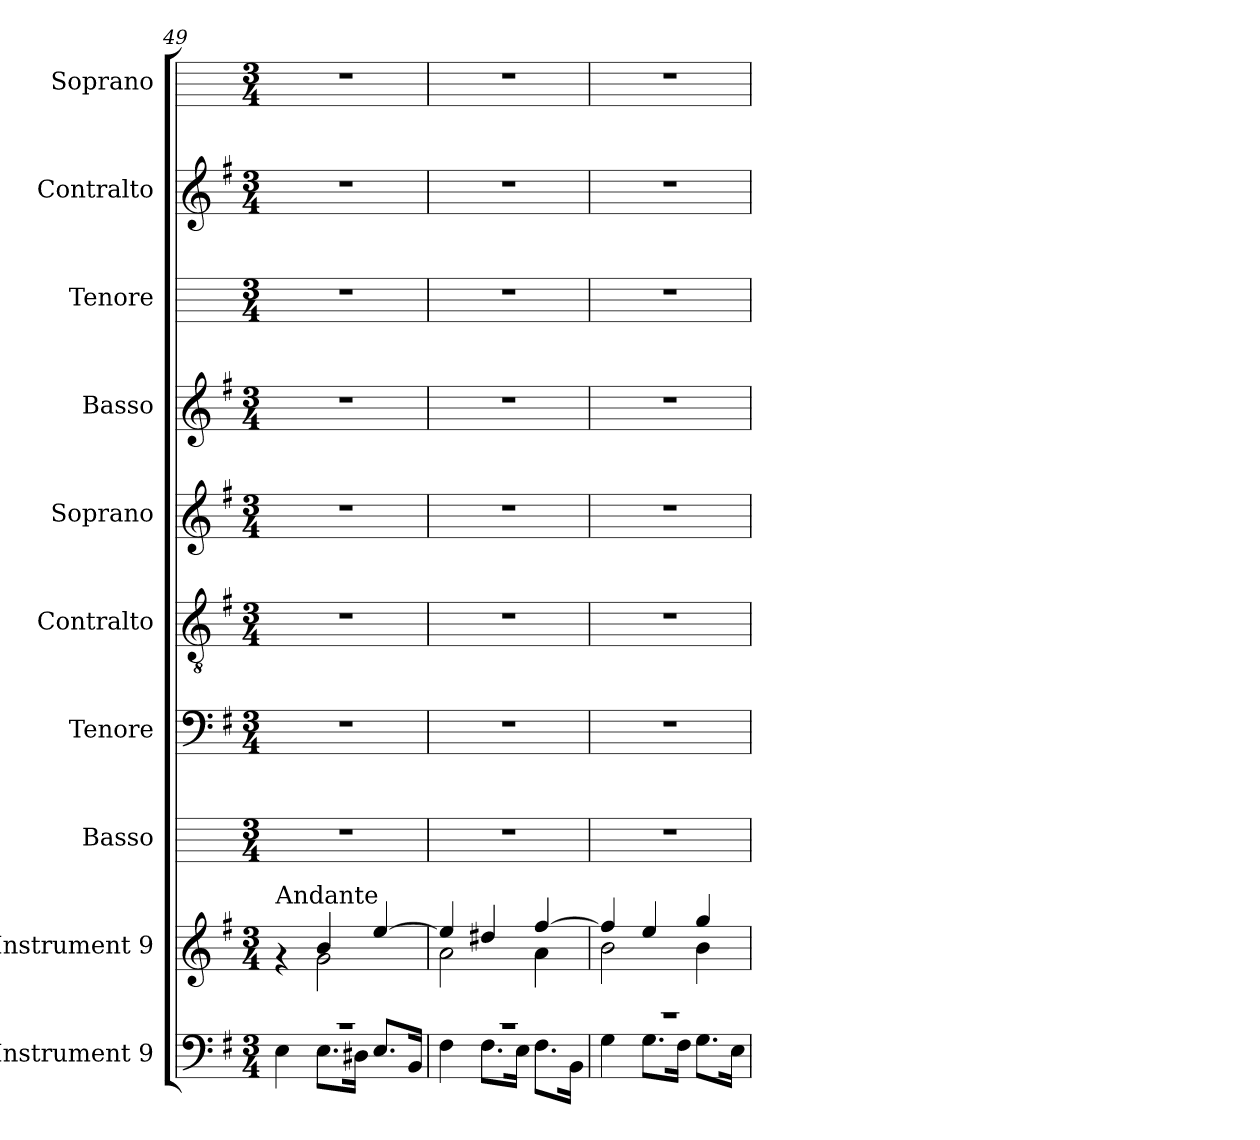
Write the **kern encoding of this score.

**kern	**kern	**kern	**kern	**kern	**kern	**kern	**kern	**kern	**kern
*part10	*part9	*part8	*part7	*part6	*part5	*part4	*part3	*part2	*part1
*staff10	*staff9	*staff8	*staff7	*staff6	*staff5	*staff4	*staff3	*staff2	*staff1
*I"Instrument 9	*I"Instrument 9	*I"Basso	*I"Tenore	*I"Contralto	*I"Soprano	*I"Basso	*I"Tenore	*I"Contralto	*I"Soprano
*	*	*	*	*	*	*I'Basso	*	*I'Contralto	*
!!LO:PB:g=z
*clefF4	*clefG2	*	*clefF4	*clefGv2	*clefG2	*clefG2	*	*clefG2	*
*k[f#]	*k[f#]	*k[]	*k[f#]	*k[f#]	*k[f#]	*k[f#]	*k[]	*k[f#]	*k[]
*G:	*G:	*C:	*G:	*G:	*G:	*G:	*C:	*G:	*C:
*M3/4	*M3/4	*M3/4	*M3/4	*M3/4	*M3/4	*M3/4	*M3/4	*M3/4	*M3/4
=49	=49	=49	=49	=49	=49	=49	=49	=49	=49
*^	*^	*	*	*	*	*	*	*	*
!	!	!LO:TX:a:t=Andante	!	!	!	!	!	!	!	!	!
2.r	4E\	4rf	4ryy	2.r	2.r	2.r	2.r	2.r	2.r	2.r	2.r
.	8.E\L	4b/	2g\	.	.	.	.	.	.	.	.
.	16D#X\J	.	.	.	.	.	.	.	.	.	.
.	8.E/L	[>4ee/	.	.	.	.	.	.	.	.	.
.	16BB/J	.	.	.	.	.	.	.	.	.	.
=50	=50	=50	=50	=50	=50	=50	=50	=50	=50	=50	=50
2.r	4F#\	4ee/]	2a\	2.r	2.r	2.r	2.r	2.r	2.r	2.r	2.r
.	8.F#\L	4dd#X/	.	.	.	.	.	.	.	.	.
.	16E\J	.	.	.	.	.	.	.	.	.	.
.	8.F#\L	[>4ff#/	4a\	.	.	.	.	.	.	.	.
.	16BB\J	.	.	.	.	.	.	.	.	.	.
=51	=51	=51	=51	=51	=51	=51	=51	=51	=51	=51	=51
2.r	4G\	4ff#/]	2b\	2.r	2.r	2.r	2.r	2.r	2.r	2.r	2.r
.	8.G\L	4ee/	.	.	.	.	.	.	.	.	.
.	16F#\J	.	.	.	.	.	.	.	.	.	.
.	8.G\L	4gg/	4b\	.	.	.	.	.	.	.	.
.	16E\J	.	.	.	.	.	.	.	.	.	.
*v	*v	*	*	*	*	*	*	*	*	*	*
*	*v	*v	*	*	*	*	*	*	*	*
=	=	=	=	=	=	=	=	=	=
*-	*-	*-	*-	*-	*-	*-	*-	*-	*-
